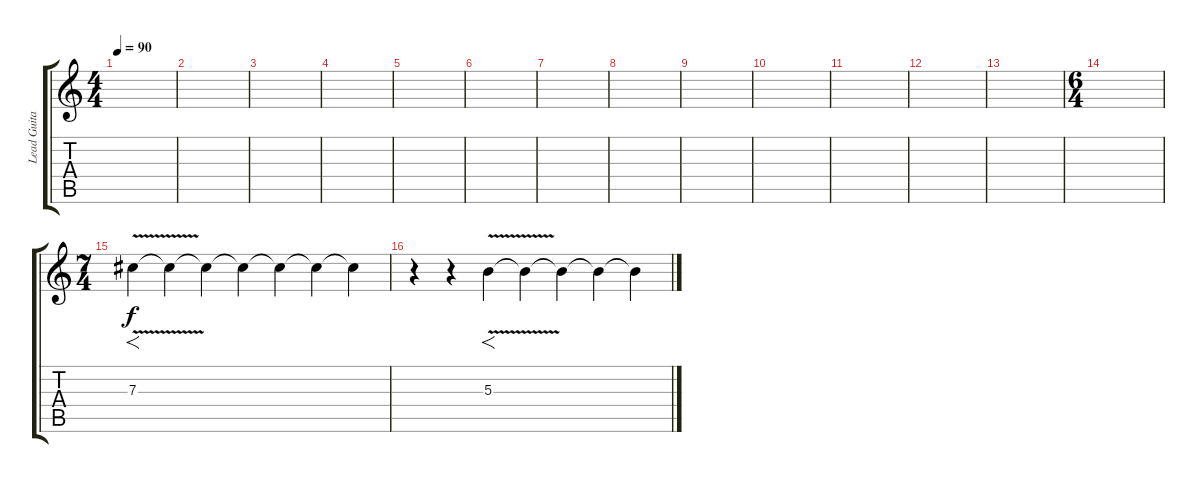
\track ("Lead Guitar" "Lead Guita") {instrument distortionguitar}
\staff {score tabs}
\tuning (Eb4 Bb3 Gb3 Db3 Ab2 Eb2) {hide}
\ts (4 4)
\tempo 90
\clef g2
\ks c
|
|
|
|
|
|
|
|
|
|
|
|
|
\ts (6 4)
|
\ts (7 4)
7.3{v}.4{f volume 11} 7.3{t}.4 7.3{t}.4 7.3{t}.4 7.3{t}.4 7.3{t}.4 7.3{t}.4 |
r.4 r.4 5.3{v}.4{f} 5.3{t}.4 5.3{t}.4 5.3{t}.4 5.3{t}.4
